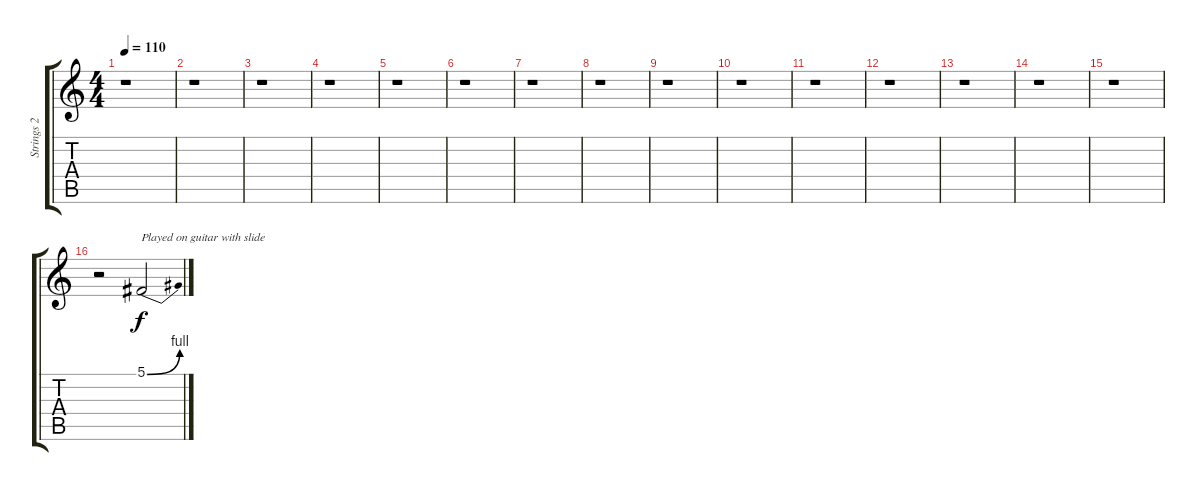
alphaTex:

\track ("Strings 2" "Strings 2") {instrument tremolostrings}
\staff {score tabs}
\tuning (Db4 Ab3 E3 B2 Gb2 Db2) {hide}
\ts (4 4)
\tempo 110
\clef g2
\ks c
r.1{dy f instrument tremolostrings} |
r.1 |
r.1 |
r.1 |
r.1 |
r.1 |
r.1 |
r.1 |
r.1 |
r.1 |
r.1 |
r.1 |
r.1 |
r.1 |
r.1 |
r.2 5.1{be (bend 0 0 60 4)}.2{txt "Played on guitar with slide"}
